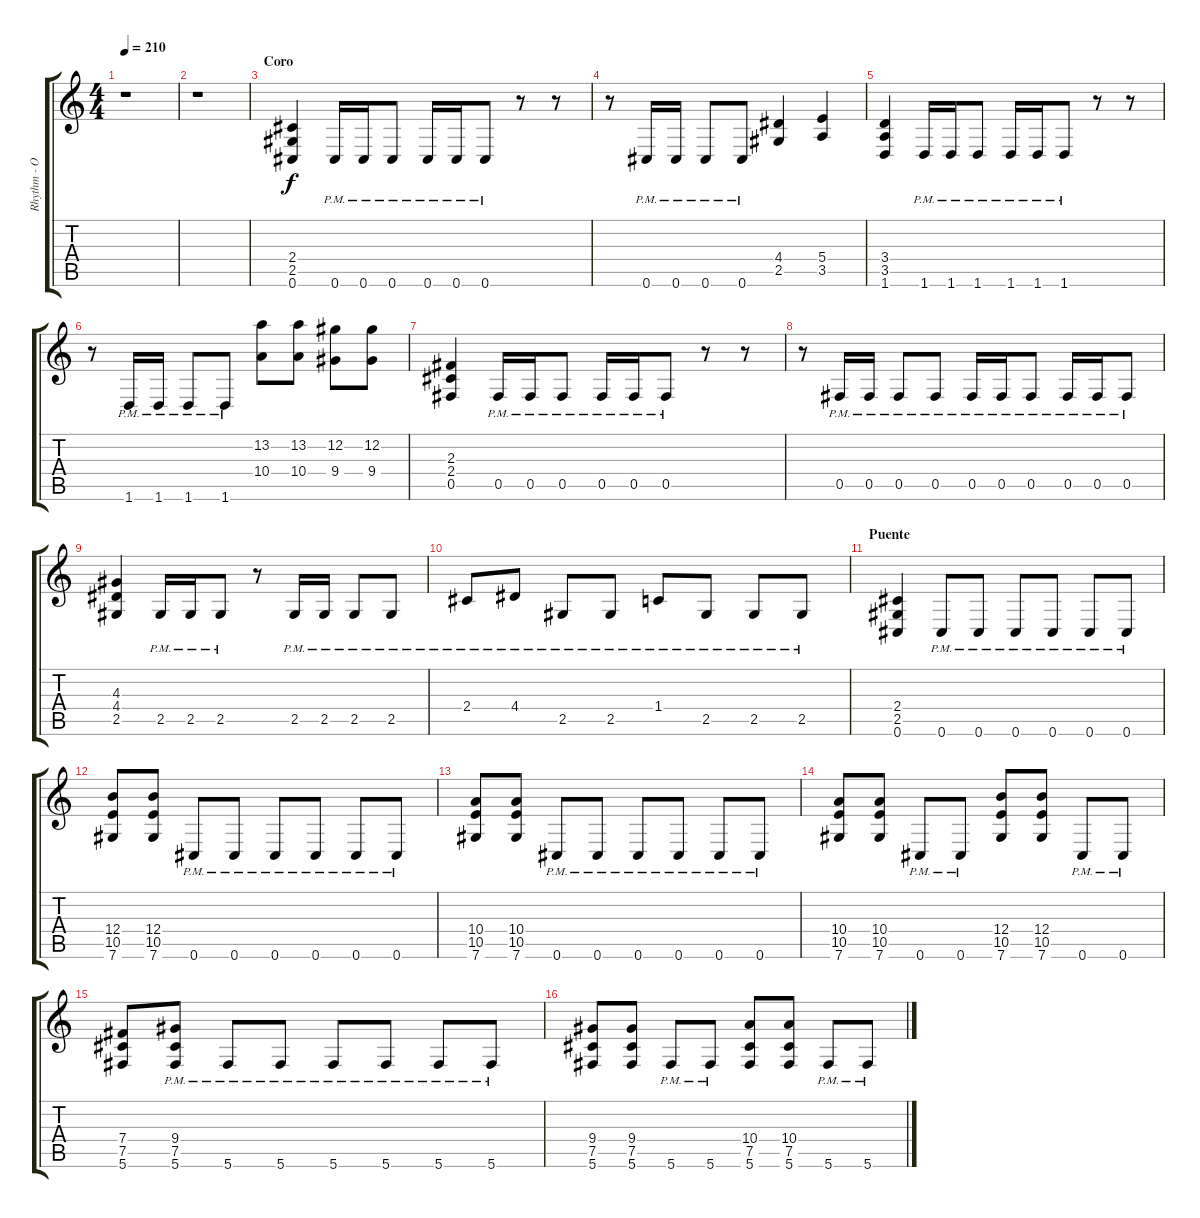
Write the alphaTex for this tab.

\track ("Rhythm - Oli Herbert" "Rhythm - O") {instrument distortionguitar}
\staff {score tabs}
\tuning (Db4 Ab3 E3 B2 Gb2 Db2) {hide}
\ts (4 4)
\tempo 210
\clef g2
\ks c
r.1{dy f} |
r.1 |
\section ("" "Coro")
(2.4 2.5 0.6).4 0.6{pm}.16 0.6{pm}.16 0.6{pm}.8 0.6{pm}.16 0.6{pm}.16 0.6{pm}.8 r.8 r.8 |
r.8 0.6{pm}.16 0.6{pm}.16 0.6{pm}.8 0.6{pm}.8 (4.4 2.5).4 (5.4 3.5).4 |
(3.4 3.5 1.6).4 1.6{pm}.16 1.6{pm}.16 1.6{pm}.8 1.6{pm}.16 1.6{pm}.16 1.6{pm}.8 r.8 r.8 |
r.8 1.6{pm}.16 1.6{pm}.16 1.6{pm}.8 1.6{pm}.8 (13.2 10.4).8 (13.2 10.4).8 (12.2 9.4).8 (12.2 9.4).8 |
(2.3 2.4 0.5).4 0.5{pm}.16 0.5{pm}.16 0.5{pm}.8 0.5{pm}.16 0.5{pm}.16 0.5{pm}.8 r.8 r.8 |
r.8 0.5{pm}.16 0.5{pm}.16 0.5{pm}.8 0.5{pm}.8 0.5{pm}.16 0.5{pm}.16 0.5{pm}.8 0.5{pm}.16 0.5{pm}.16 0.5{pm}.8 |
(4.3 4.4 2.5).4 2.5{pm}.16 2.5{pm}.16 2.5{pm}.8 r.8 2.5{pm}.16 2.5{pm}.16 2.5{pm}.8 2.5{pm}.8 |
2.4{pm}.8 4.4{pm}.8 2.5{pm}.8 2.5{pm}.8 1.4{pm}.8 2.5{pm}.8 2.5{pm}.8 2.5{pm}.8 |
\section ("" "Puente")
(2.4 2.5 0.6).4 0.6{pm}.8 0.6{pm}.8 0.6{pm}.8 0.6{pm}.8 0.6{pm}.8 0.6{pm}.8 |
(12.4 10.5 7.6).8 (12.4 10.5 7.6).8 0.6{pm}.8 0.6{pm}.8 0.6{pm}.8 0.6{pm}.8 0.6{pm}.8 0.6{pm}.8 |
(10.4 10.5 7.6).8 (10.4 10.5 7.6).8 0.6{pm}.8 0.6{pm}.8 0.6{pm}.8 0.6{pm}.8 0.6{pm}.8 0.6{pm}.8 |
(10.4 10.5 7.6).8 (10.4 10.5 7.6).8 0.6{pm}.8 0.6{pm}.8 (12.4 10.5 7.6).8 (12.4 10.5 7.6).8 0.6{pm}.8 0.6{pm}.8 |
(7.4 7.5 5.6).8 (9.4 7.5 5.6{pm}).8 5.6{pm}.8 5.6{pm}.8 5.6{pm}.8 5.6{pm}.8 5.6{pm}.8 5.6{pm}.8 |
(9.4 7.5 5.6).8 (9.4 7.5 5.6).8 5.6{pm}.8 5.6{pm}.8 (10.4 7.5 5.6).8 (10.4 7.5 5.6).8 5.6{pm}.8 5.6{pm}.8
